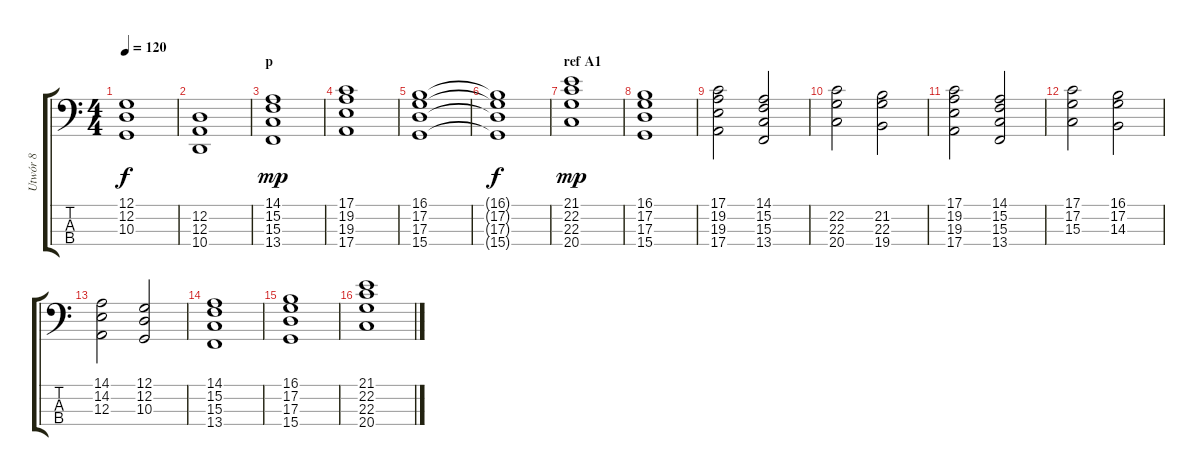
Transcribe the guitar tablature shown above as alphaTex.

\track ("Utwór 8" "Utwór 8") {instrument stringensemble1}
\staff {score tabs}
\tuning (G2 D2 A1 E1) {hide}
\ts (4 4)
\tempo 120
\clef f4
\ks c
(12.1{t} 12.2{t} 10.3{t}).1{dy f} |
(12.2 12.3 10.4).1 |
\section ("" "p")
(14.1 15.2 15.3 13.4).1{dy mp} |
(17.1 19.2 19.3 17.4).1 |
(16.1 17.2 17.3 15.4).1 |
(16.1{t} 17.2{t} 17.3{t} 15.4{t}).1{dy f} |
\section ("" "ref A1")
(21.1 22.2 22.3 20.4).1{dy mp} |
(16.1 17.2 17.3 15.4).1 |
(17.1 19.2 19.3 17.4).2 (14.1 15.2 15.3 13.4).2 |
(22.2 22.3 20.4).2 (21.2 22.3 19.4).2 |
(17.1 19.2 19.3 17.4).2 (14.1 15.2 15.3 13.4).2 |
(17.1 17.2 15.3).2 (16.1 17.2 14.3).2 |
(14.1 14.2 12.3).2 (12.1 12.2 10.3).2 |
(14.1 15.2 15.3 13.4).1 |
(16.1 17.2 17.3 15.4).1 |
(21.1 22.2 22.3 20.4).1
